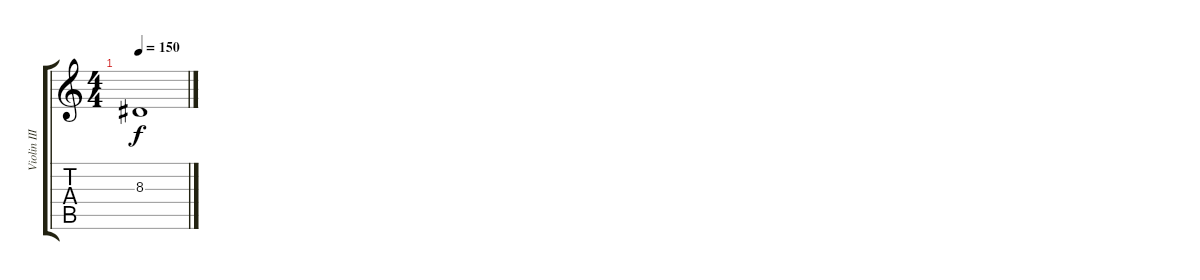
\track ("Violin III" "Violin III") {instrument stringensemble1}
\staff {score tabs}
\tuning (E4 B3 G3 D3 A2 E2) {hide}
\ts (4 4)
\tempo 150
\clef g2
\ks c
8.3{t}.1{dy f}
